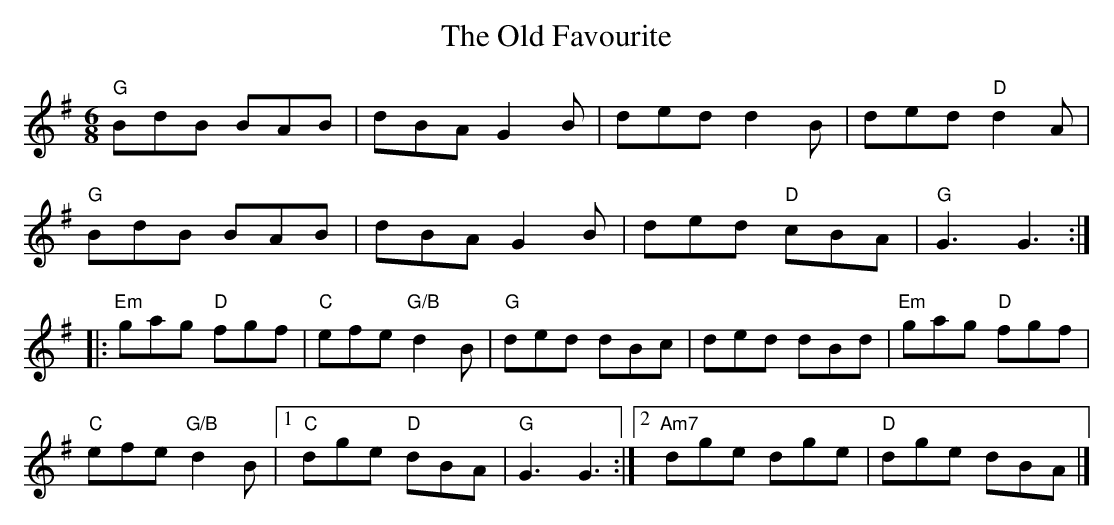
X:1
T: The Old Favourite
M: 6/8
L: 1/8
K: Gmaj
"G"BdB BAB| dBA G2B| ded d2B| ded "D"d2A|
"G"BdB BAB| dBA G2B| ded "D"cBA| "G"G3 G3 :|
|:"Em"gag "D"fgf| "C"efe "G/B"d2B| "G"ded dBc| ded dBd| "Em"gag "D"fgf|
"C"efe "G/B"d2B|1 "C"dge "D"dBA| "G"G3 G3 :|2 "Am7"dge dge| "D"dge dBA |]
